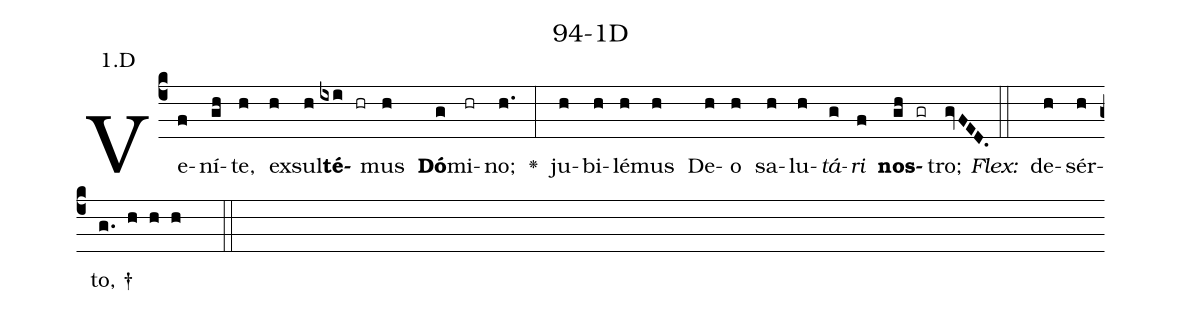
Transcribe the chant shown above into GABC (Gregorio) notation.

name: 94-1D;
annotation: 1.D;
%%
(c4)Ve(f)ní(gh)te,(h) ex(h)sul(h)<b>té</b>(ixi hr)mus(h) <b>Dó</b>(g)mi(hr)no;(h.) <v>\greheightstar</v>(:) ju(h)bi(h)lé(h)mus(h) De(h)o(h) sa(h)lu(h)<i>tá</i>(g)<i>ri</i>(f) <b>nos</b>(gh gr)tro;(gvFED.) (::)
<i>Flex:</i>()  de(h)sér(h)to, †(g. h h h  ::)

%E(h) u(h) o(g) u(f) a(gh) e.(gvFED.) (::)
